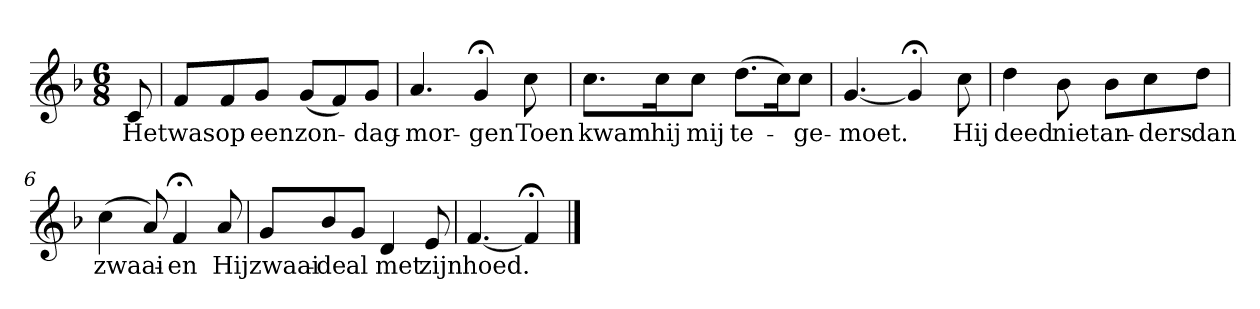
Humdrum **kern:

**kern	**text
*part1	*part1
*staff1	*staff1
*k[b-]	*
*F:	*
*M6/8	*
*MM120	*
=	=
8c	Het
=1	=1
8fL	was
8f	op
8gJ	een
(8gL	zon-
8f)	.
8gJ	-dag-
=2	=2
4.a	-mor-
4g;<	-gen
8cc	Toen
=3	=3
8.ccL	kwam
16ccK	hij
8ccJ	mij
(8.ddL	te-
16ccK)	.
8ccJ	-ge-
=4	=4
[4.g	-moet.
4g;<]	.
8cc	Hij
=5	=5
4dd	deed
8b-	niet
8b-L	an-
8cc	-ders
8ddJ	dan
=6	=6
(4cc	zwaai-
8a)	.
4f;<	-en
8a	Hij
=7	=7
8gL	zwaai-
8b-	-de
8gJ	al
4d	met
8e	zijn
=8	=8
[4.f	hoed.
4f;<]	.
==	==
*-	*-
